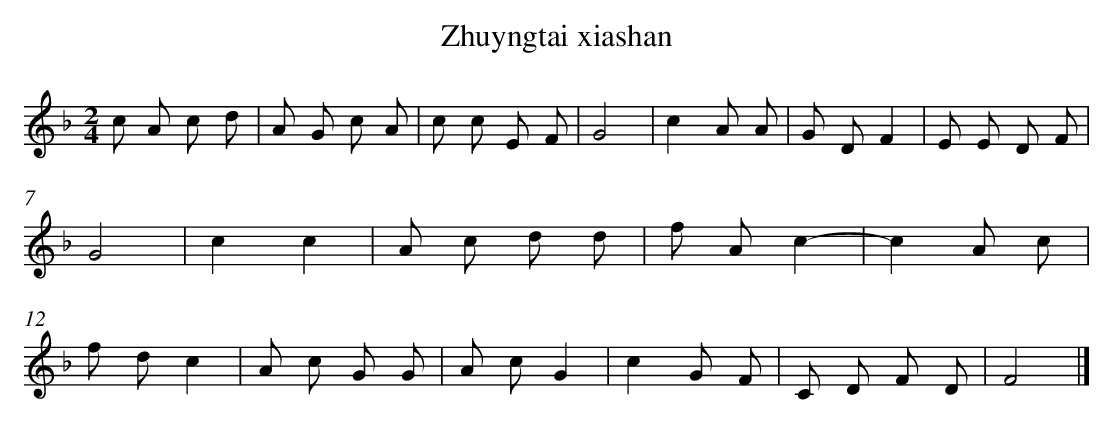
X:1
T: Zhuyngtai xiashan
L: 1/8
M: 2/4
K: F
c A c d [I:setbarnb 1]|
A G c A |
c c E F |
G4 |
c2A A |
G DF2 |
E E D F |
G4 |
c2c2 |
A c d d |
f Ac2- |
c2A c |
f dc2 |
A c G G |
A cG2 |
c2G F |
C D F D |
F4 |]
